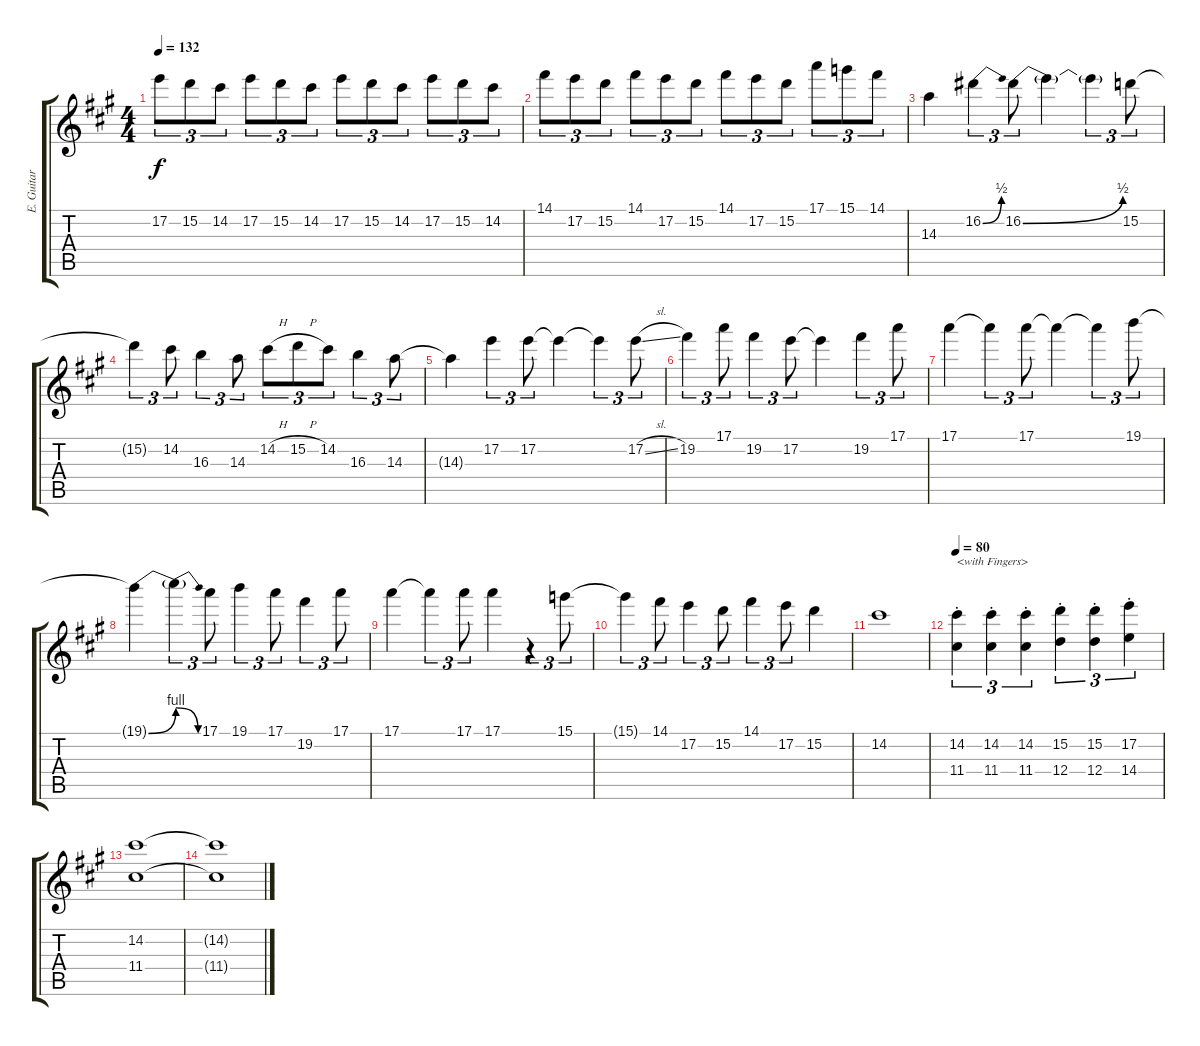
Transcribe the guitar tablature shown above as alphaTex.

\track ("E. Guitar III" "E. Guitar ") {instrument electricguitarjazz}
\staff {score tabs}
\tuning (E4 B3 G3 D3 A2 E2) {hide}
\ts (4 4)
\tempo 132
\clef g2
\ks a
17.2.8{tu (3 2) dy f} 15.2.8{tu (3 2)} 14.2.8{tu (3 2)} 17.2.8{tu (3 2)} 15.2.8{tu (3 2)} 14.2.8{tu (3 2)} 17.2.8{tu (3 2)} 15.2.8{tu (3 2)} 14.2.8{tu (3 2)} 17.2.8{tu (3 2)} 15.2.8{tu (3 2)} 14.2.8{tu (3 2)} |
14.1.8{tu (3 2)} 17.2.8{tu (3 2)} 15.2.8{tu (3 2)} 14.1.8{tu (3 2)} 17.2.8{tu (3 2)} 15.2.8{tu (3 2)} 14.1.8{tu (3 2)} 17.2.8{tu (3 2)} 15.2.8{tu (3 2)} 17.1.8{tu (3 2)} 15.1.8{tu (3 2)} 14.1.8{tu (3 2)} |
14.3.4 16.2{be (bend 0 0 60 2)}.4{tu (3 2)} 16.2{be (bend 0 0 60 2)}.8{tu (3 2)} 16.2{t}.4 16.2{t}.4{tu (3 2)} 15.2.8{tu (3 2)} |
15.2{t}.4{tu (3 2)} 14.2.8{tu (3 2)} 16.3.4{tu (3 2)} 14.3.8{tu (3 2)} 14.2{h}.8{tu (3 2)} 15.2{h}.8{tu (3 2)} 14.2.8{tu (3 2)} 16.3.4{tu (3 2)} 14.3.8{tu (3 2)} |
14.3{t}.4 17.2.4{tu (3 2)} 17.2.8{tu (3 2)} 17.2{t}.4 17.2{t}.4{tu (3 2)} 17.2{sl}.8{tu (3 2)} |
19.2.4{tu (3 2)} 17.1.8{tu (3 2)} 19.2.4{tu (3 2)} 17.2.8{tu (3 2)} 17.2{t}.4 19.2.4{tu (3 2)} 17.1.8{tu (3 2)} |
17.1.4 17.1{t}.4{tu (3 2)} 17.1.8{tu (3 2)} 17.1{t}.4 17.1{t}.4{tu (3 2)} 19.1.8{tu (3 2)} |
19.1{be (bend 0 0 60 4) t}.4 19.1{be (release 0 4 60 0) t}.4{tu (3 2)} 17.1.8{tu (3 2)} 19.1.4{tu (3 2)} 17.1.8{tu (3 2)} 19.2.4{tu (3 2)} 17.1.8{tu (3 2)} |
17.1.4 17.1{t}.4{tu (3 2)} 17.1.8{tu (3 2)} 17.1.4 r.4{tu (3 2)} 15.1.8{tu (3 2)} |
15.1{t}.4{tu (3 2)} 14.1.8{tu (3 2)} 17.2.4{tu (3 2)} 15.2.8{tu (3 2)} 14.1.4{tu (3 2)} 17.2.8{tu (3 2)} 15.2.4 |
14.2.1 |
\tempo 80
(14.2{st} 11.4{st}).4{tu (3 2) txt "<with Fingers>"} (14.2{st} 11.4{st}).4{tu (3 2)} (14.2{st} 11.4{st}).4{tu (3 2)} (15.2{st} 12.4{st}).4{tu (3 2)} (15.2{st} 12.4{st}).4{tu (3 2)} (17.2{st} 14.4{st}).4{tu (3 2)} |
(14.2 11.4).1 |
(14.2{t} 11.4{t}).1
